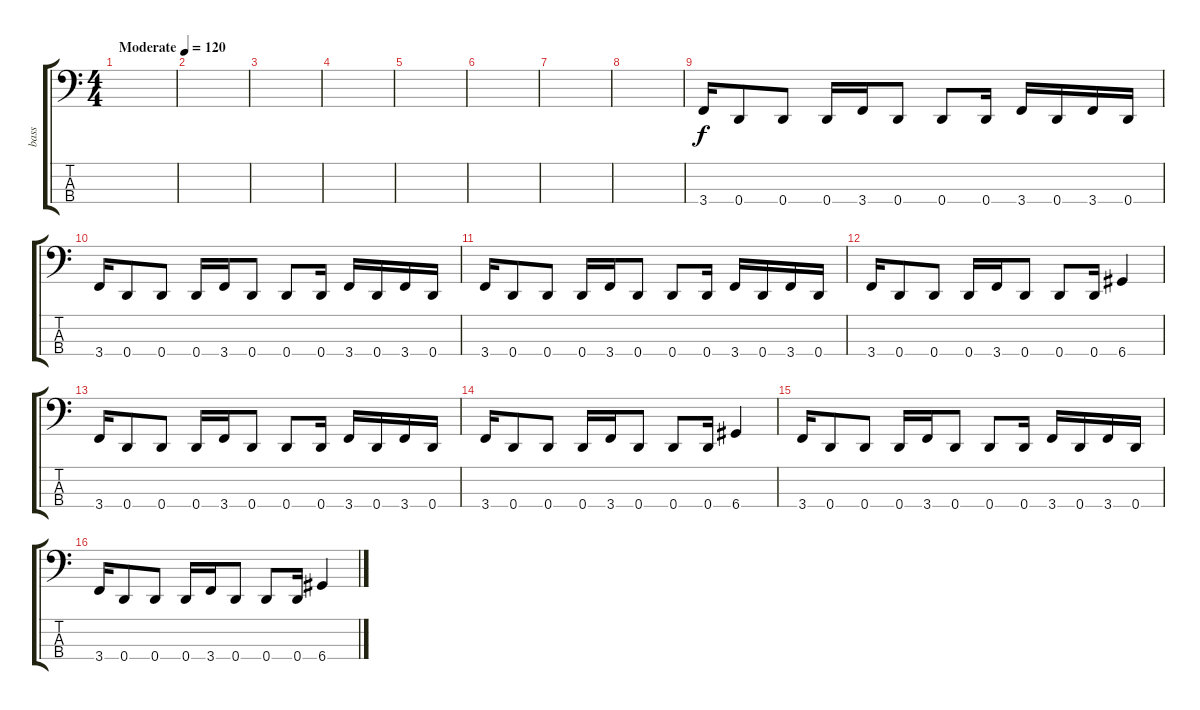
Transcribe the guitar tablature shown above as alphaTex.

\track ("bass" "bass") {instrument slapbass1}
\staff {score tabs}
\tuning (G2 D2 A1 D1) {hide}
\ts (4 4)
\tempo (120 "Moderate")
\clef f4
\ks c
|
|
|
|
|
|
|
|
3.4.16 0.4.8 0.4.8 0.4.16 3.4.16 0.4.8 0.4.8 0.4.16 3.4.16 0.4.16 3.4.16 0.4.16 |
3.4.16 0.4.8 0.4.8 0.4.16 3.4.16 0.4.8 0.4.8 0.4.16 3.4.16 0.4.16 3.4.16 0.4.16 |
3.4.16 0.4.8 0.4.8 0.4.16 3.4.16 0.4.8 0.4.8 0.4.16 3.4.16 0.4.16 3.4.16 0.4.16 |
3.4.16 0.4.8 0.4.8 0.4.16 3.4.16 0.4.8 0.4.8 0.4.16 6.4.4 |
3.4.16 0.4.8 0.4.8 0.4.16 3.4.16 0.4.8 0.4.8 0.4.16 3.4.16 0.4.16 3.4.16 0.4.16 |
3.4.16 0.4.8 0.4.8 0.4.16 3.4.16 0.4.8 0.4.8 0.4.16 6.4.4 |
3.4.16 0.4.8 0.4.8 0.4.16 3.4.16 0.4.8 0.4.8 0.4.16 3.4.16 0.4.16 3.4.16 0.4.16 |
3.4.16 0.4.8 0.4.8 0.4.16 3.4.16 0.4.8 0.4.8 0.4.16 6.4.4
